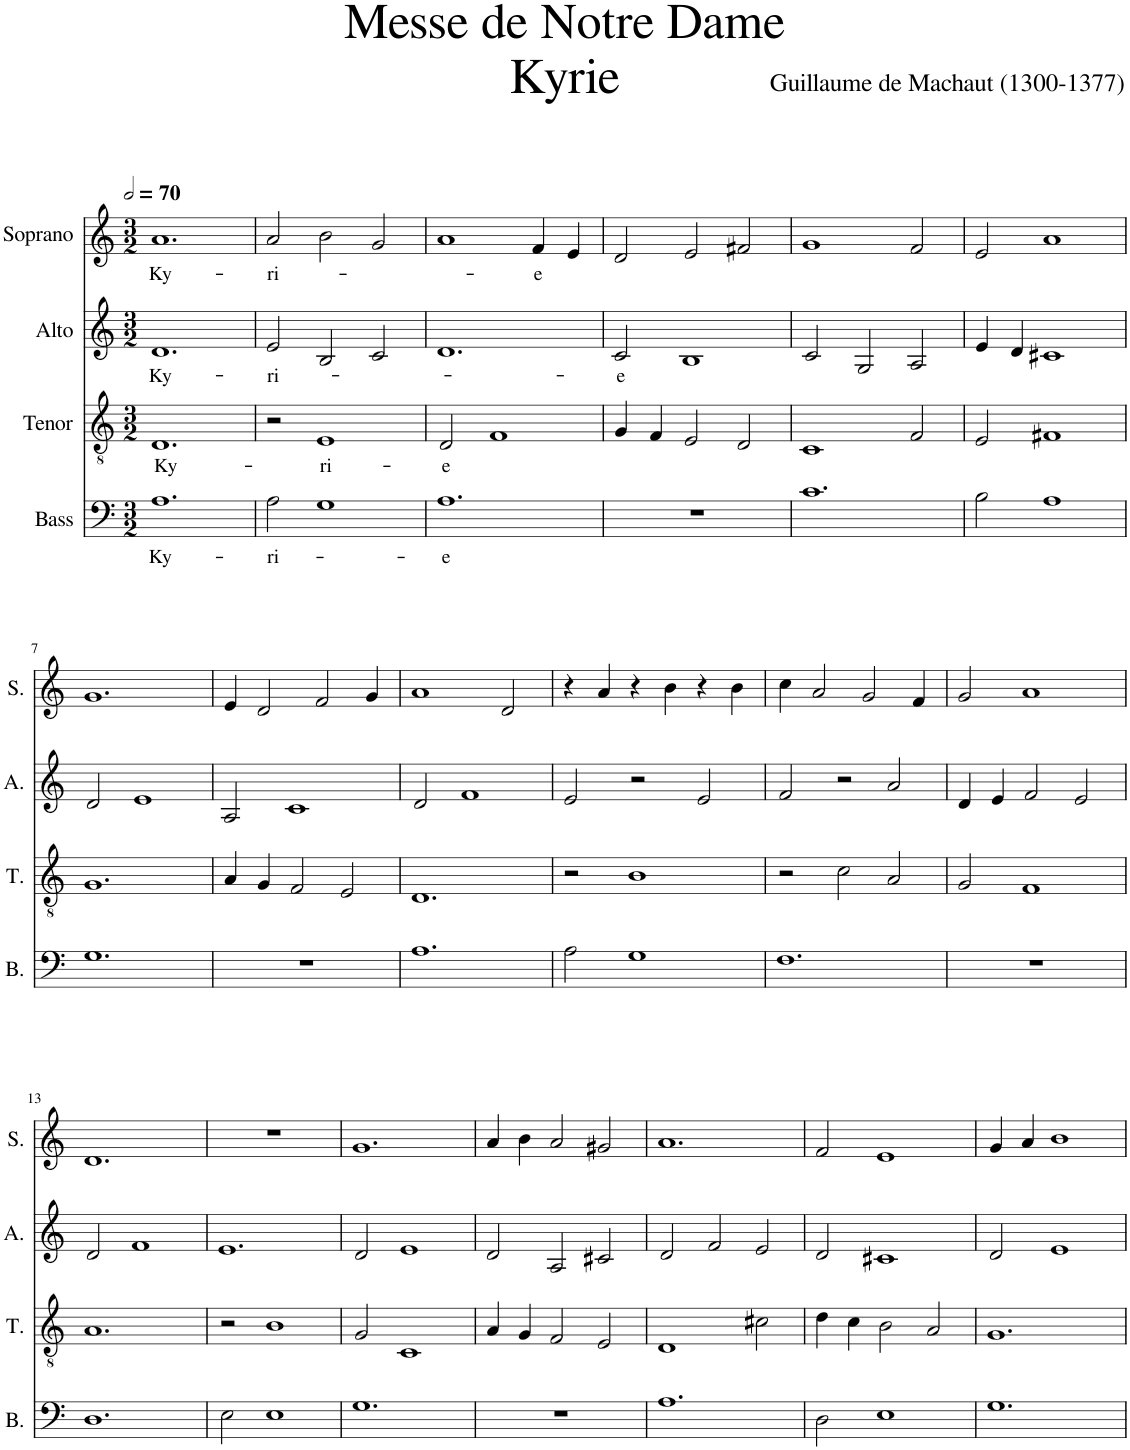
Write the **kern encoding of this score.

**kern	**text	**kern	**text	**kern	**text	**kern	**text
*part4	*part4	*part3	*part3	*part2	*part2	*part1	*part1
*staff4	*staff4	*staff3	*staff3	*staff2	*staff2	*staff1	*staff1
*I"Bass	*	*I"Tenor	*	*I"Alto	*	*I"Soprano	*
*I'B.	*	*I'T.	*	*I'A.	*	*I'S.	*
*clefF4	*	*clefGv2	*	*clefG2	*	*clefG2	*
*k[]	*	*k[]	*	*k[]	*	*k[]	*
*M3/2	*	*M3/2	*	*M3/2	*	*M3/2	*
*MM140	*	*MM140	*	*MM140	*	*MM140	*
=1	=1	=1	=1	=1	=1	=1	=1
!	!LO:LY:b	!	!LO:LY:b	!	!LO:LY:b	!	!LO:LY:b
1.A	Ky-	1.D	Ky-	1.d	Ky-	1.a	Ky-
=2	=2	=2	=2	=2	=2	=2	=2
!	!LO:LY:b	!	!	!	!LO:LY:b	!	!LO:LY:b
2A\	-ri-	2r	.	2e/	-ri-	2a/	-ri-
!	!	!	!LO:LY:b	!	!	!	!
1G	.	1E	-ri-	2B/	.	2b\	.
.	.	.	.	2c/	.	2g/	.
=3	=3	=3	=3	=3	=3	=3	=3
!	!LO:LY:b	!	!LO:LY:b	!	!	!	!
1.A	-e	2D/	-e	1.d	.	1a	.
.	.	1F	.	.	.	.	.
!	!	!	!	!	!	!	!LO:LY:b
.	.	.	.	.	.	4f/	-e
.	.	.	.	.	.	4e/	.
=4	=4	=4	=4	=4	=4	=4	=4
!	!	!	!	!	!LO:LY:b	!	!
1.r	.	4G/	.	2c/	-e	2d/	.
.	.	4F/	.	.	.	.	.
.	.	2E/	.	1B	.	2e/	.
.	.	2D/	.	.	.	2f#X/	.
=5	=5	=5	=5	=5	=5	=5	=5
1.c	.	1C	.	2c/	.	1g	.
.	.	.	.	2G/	.	.	.
.	.	2F/	.	2A/	.	2f/	.
=6	=6	=6	=6	=6	=6	=6	=6
2B\	.	2E/	.	4e/	.	2e/	.
.	.	.	.	4d/	.	.	.
1A	.	1F#X	.	1c#X	.	1a	.
!!LO:LB:g=z
=7	=7	=7	=7	=7	=7	=7	=7
1.G	.	1.G	.	2d/	.	1.g	.
.	.	.	.	1e	.	.	.
=8	=8	=8	=8	=8	=8	=8	=8
1.r	.	4A/	.	2A/	.	4e/	.
.	.	4G/	.	.	.	2d/	.
.	.	2F/	.	1c	.	.	.
.	.	.	.	.	.	2f/	.
.	.	2E/	.	.	.	.	.
.	.	.	.	.	.	4g/	.
=9	=9	=9	=9	=9	=9	=9	=9
1.A	.	1.D	.	2d/	.	1a	.
.	.	.	.	1f	.	.	.
.	.	.	.	.	.	2d/	.
=10	=10	=10	=10	=10	=10	=10	=10
2A\	.	2r	.	2e/	.	4r	.
.	.	.	.	.	.	4a/	.
1G	.	1B	.	2r	.	4r	.
.	.	.	.	.	.	4b\	.
.	.	.	.	2e/	.	4r	.
.	.	.	.	.	.	4b\	.
=11	=11	=11	=11	=11	=11	=11	=11
1.F	.	2r	.	2f/	.	4cc\	.
.	.	.	.	.	.	2a/	.
.	.	2c\	.	2r	.	.	.
.	.	.	.	.	.	2g/	.
.	.	2A/	.	2a/	.	.	.
.	.	.	.	.	.	4f/	.
=12	=12	=12	=12	=12	=12	=12	=12
1.r	.	2G/	.	4d/	.	2g/	.
.	.	.	.	4e/	.	.	.
.	.	1F	.	2f/	.	1a	.
.	.	.	.	2e/	.	.	.
!!LO:LB:g=z
=13	=13	=13	=13	=13	=13	=13	=13
1.D	.	1.A	.	2d/	.	1.d	.
.	.	.	.	1f	.	.	.
=14	=14	=14	=14	=14	=14	=14	=14
2E\	.	2r	.	1.e	.	1.r	.
1E	.	1B	.	.	.	.	.
=15	=15	=15	=15	=15	=15	=15	=15
1.G	.	2G/	.	2d/	.	1.g	.
.	.	1C	.	1e	.	.	.
=16	=16	=16	=16	=16	=16	=16	=16
1.r	.	4A/	.	2d/	.	4a/	.
.	.	4G/	.	.	.	4b\	.
.	.	2F/	.	2A/	.	2a/	.
.	.	2E/	.	2c#X/	.	2g#X/	.
=17	=17	=17	=17	=17	=17	=17	=17
1.A	.	1D	.	2d/	.	1.a	.
.	.	.	.	2f/	.	.	.
.	.	2c#X\	.	2e/	.	.	.
=18	=18	=18	=18	=18	=18	=18	=18
2D\	.	4d\	.	2d/	.	2f/	.
.	.	4c\	.	.	.	.	.
1E	.	2B\	.	1c#X	.	1e	.
.	.	2A/	.	.	.	.	.
=19	=19	=19	=19	=19	=19	=19	=19
1.G	.	1.G	.	2d/	.	4g/	.
.	.	.	.	.	.	4a/	.
.	.	.	.	1e	.	1b	.
=	=	=	=	=	=	=	=
*-	*-	*-	*-	*-	*-	*-	*-
